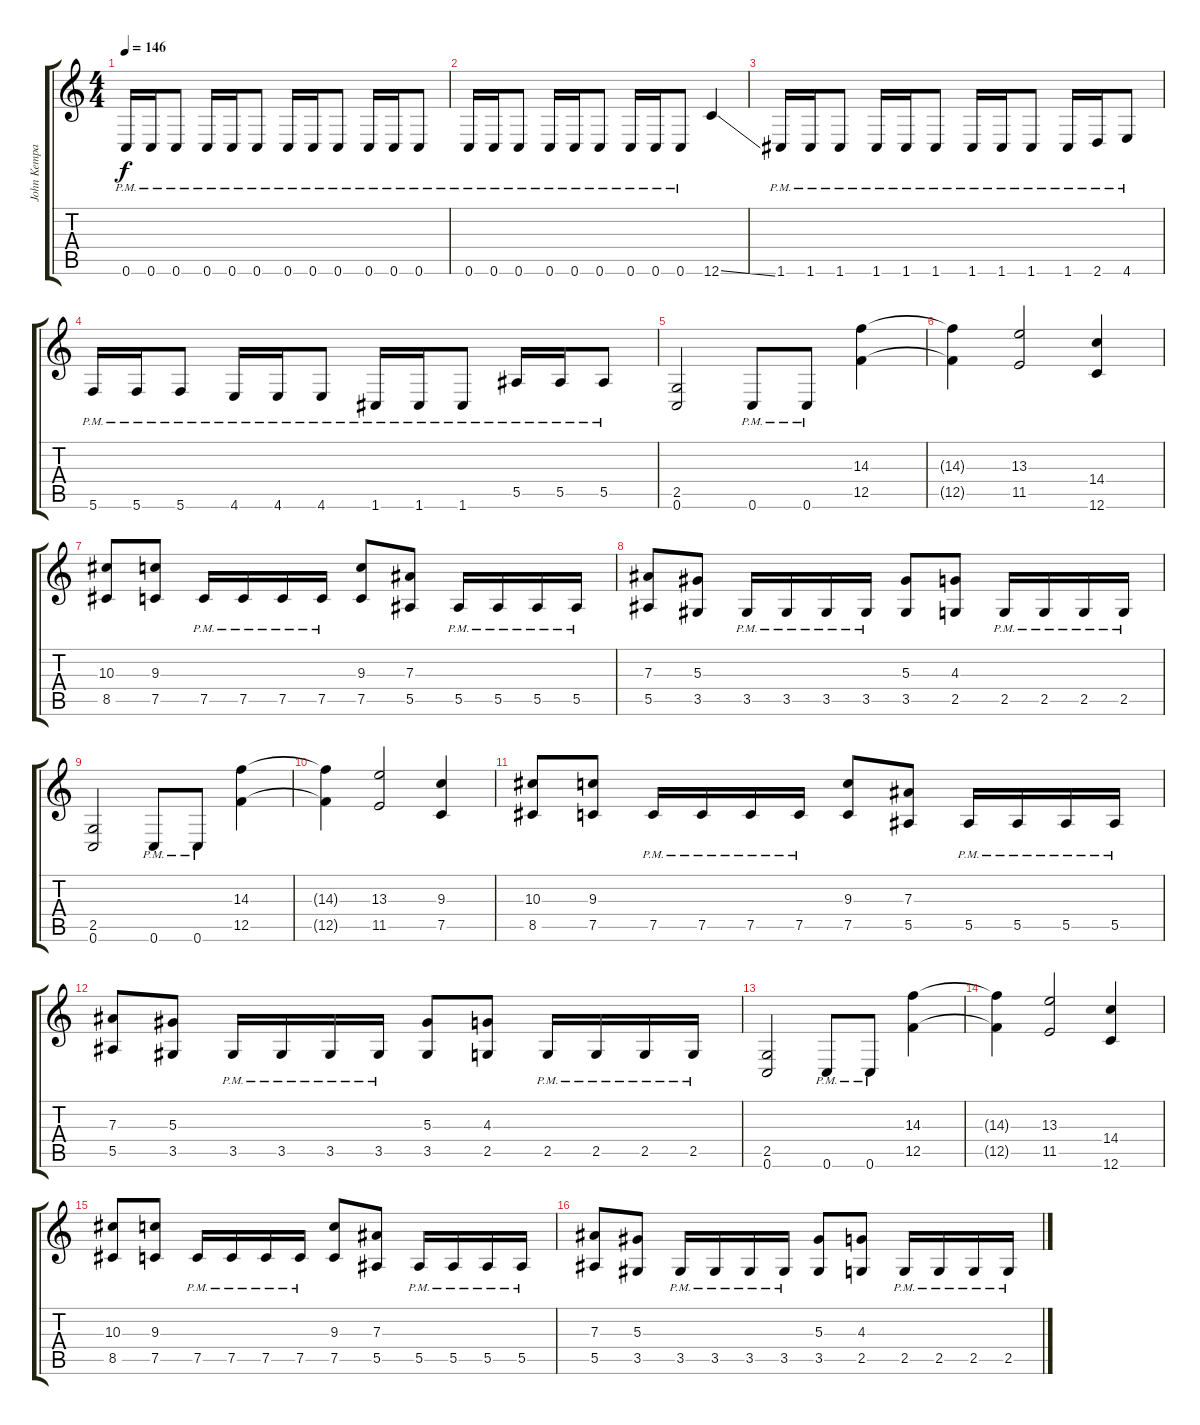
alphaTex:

\track ("John Kempainen (Guitar)" "John Kempa") {instrument distortionguitar}
\staff {score tabs}
\tuning (C4 G3 Eb3 Bb2 F2 C2) {hide}
\ts (4 4)
\tempo 146
\clef g2
\ks c
0.6{pm}.16{dy f} 0.6{pm}.16 0.6{pm}.8 0.6{pm}.16 0.6{pm}.16 0.6{pm}.8 0.6{pm}.16 0.6{pm}.16 0.6{pm}.8 0.6{pm}.16 0.6{pm}.16 0.6{pm}.8 |
0.6{pm}.16 0.6{pm}.16 0.6{pm}.8 0.6{pm}.16 0.6{pm}.16 0.6{pm}.8 0.6{pm}.16 0.6{pm}.16 0.6{pm}.8 12.6{ss}.4 |
1.6{pm}.16 1.6{pm}.16 1.6{pm}.8 1.6{pm}.16 1.6{pm}.16 1.6{pm}.8 1.6{pm}.16 1.6{pm}.16 1.6{pm}.8 1.6{pm}.16 2.6{pm}.16 4.6{pm}.8 |
5.6{pm}.16 5.6{pm}.16 5.6{pm}.8 4.6{pm}.16 4.6{pm}.16 4.6{pm}.8 1.6{pm}.16 1.6{pm}.16 1.6{pm}.8 5.5{pm}.16 5.5{pm}.16 5.5{pm}.8 |
(2.5 0.6).2 0.6{pm}.8 0.6{pm}.8 (14.3 12.5).4 |
(14.3{t} 12.5{t}).4 (13.3 11.5).2 (14.4 12.6).4 |
(10.3 8.5).8 (9.3 7.5).8 7.5{pm}.16 7.5{pm}.16 7.5{pm}.16 7.5{pm}.16 (9.3 7.5).8 (7.3 5.5).8 5.5{pm}.16 5.5{pm}.16 5.5{pm}.16 5.5{pm}.16 |
(7.3 5.5).8 (5.3 3.5).8 3.5{pm}.16 3.5{pm}.16 3.5{pm}.16 3.5{pm}.16 (5.3 3.5).8 (4.3 2.5).8 2.5{pm}.16 2.5{pm}.16 2.5{pm}.16 2.5{pm}.16 |
(2.5 0.6).2 0.6{pm}.8 0.6{pm}.8 (14.3 12.5).4 |
(14.3{t} 12.5{t}).4 (13.3 11.5).2 (9.3 7.5).4 |
(10.3 8.5).8 (9.3 7.5).8 7.5{pm}.16 7.5{pm}.16 7.5{pm}.16 7.5{pm}.16 (9.3 7.5).8 (7.3 5.5).8 5.5{pm}.16 5.5{pm}.16 5.5{pm}.16 5.5{pm}.16 |
(7.3 5.5).8 (5.3 3.5).8 3.5{pm}.16 3.5{pm}.16 3.5{pm}.16 3.5{pm}.16 (5.3 3.5).8 (4.3 2.5).8 2.5{pm}.16 2.5{pm}.16 2.5{pm}.16 2.5{pm}.16 |
(2.5 0.6).2 0.6{pm}.8 0.6{pm}.8 (14.3 12.5).4 |
(14.3{t} 12.5{t}).4 (13.3 11.5).2 (14.4 12.6).4 |
(10.3 8.5).8 (9.3 7.5).8 7.5{pm}.16 7.5{pm}.16 7.5{pm}.16 7.5{pm}.16 (9.3 7.5).8 (7.3 5.5).8 5.5{pm}.16 5.5{pm}.16 5.5{pm}.16 5.5{pm}.16 |
(7.3 5.5).8 (5.3 3.5).8 3.5{pm}.16 3.5{pm}.16 3.5{pm}.16 3.5{pm}.16 (5.3 3.5).8 (4.3 2.5).8 2.5{pm}.16 2.5{pm}.16 2.5{pm}.16 2.5{pm}.16
